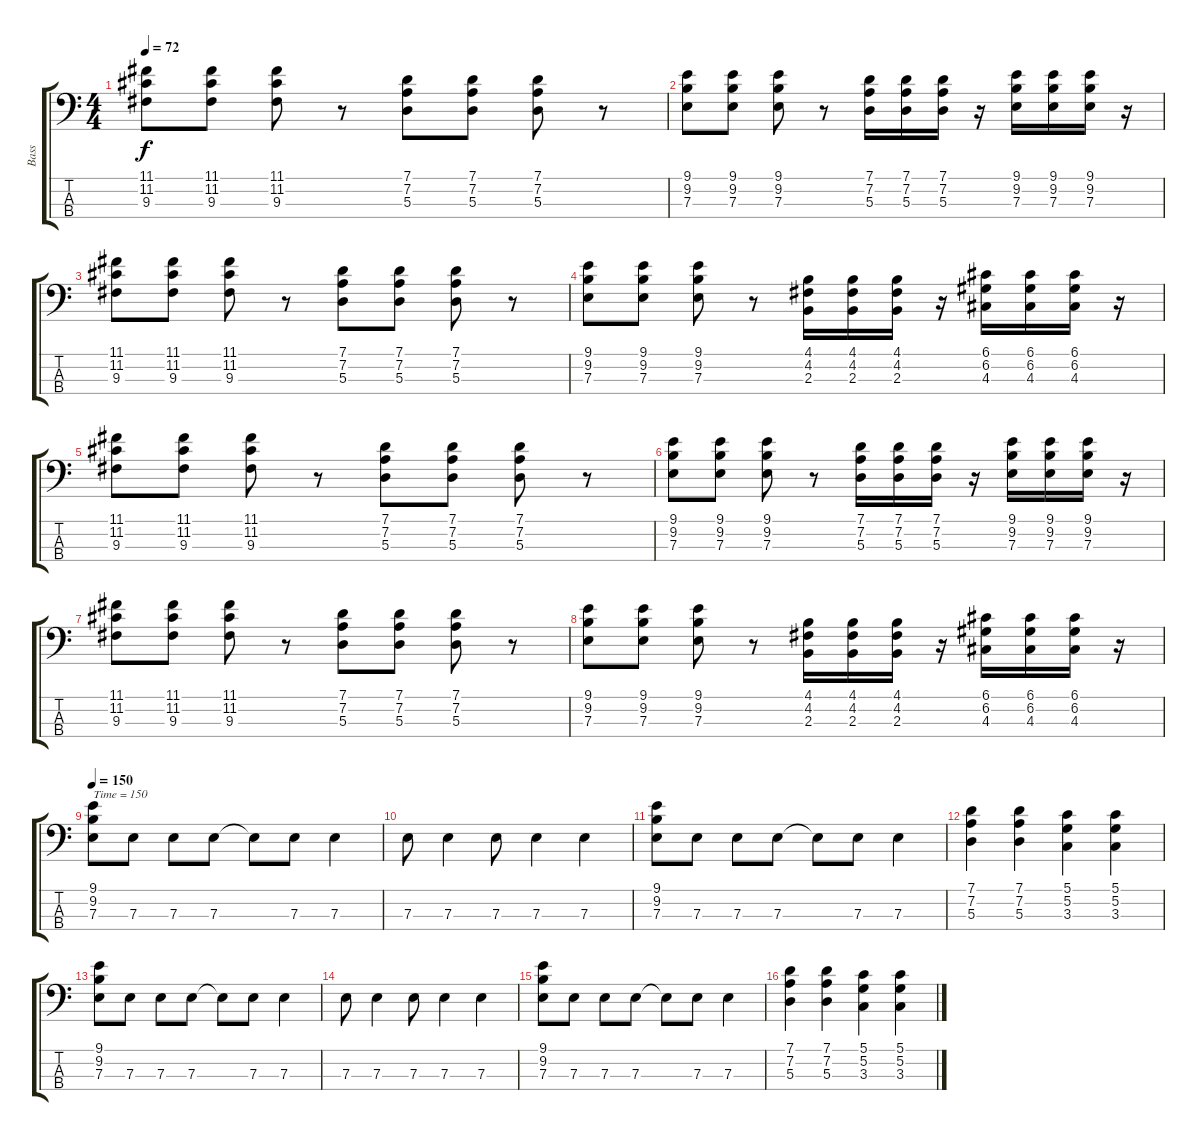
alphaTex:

\track ("Bass" "Bass") {instrument electricbassfinger}
\staff {score tabs}
\tuning (G2 D2 A1 E1) {hide}
\ts (4 4)
\tempo 72
\clef f4
\ks c
(11.1 11.2 9.3).8{dy f} (11.1 11.2 9.3).8 (11.1 11.2 9.3).8 r.8 (7.1 7.2 5.3).8 (7.1 7.2 5.3).8 (7.1 7.2 5.3).8 r.8 |
(9.1 9.2 7.3).8 (9.1 9.2 7.3).8 (9.1 9.2 7.3).8 r.8 (7.1 7.2 5.3).16 (7.1 7.2 5.3).16 (7.1 7.2 5.3).16 r.16 (9.1 9.2 7.3).16 (9.1 9.2 7.3).16 (9.1 9.2 7.3).16 r.16 |
(11.1 11.2 9.3).8 (11.1 11.2 9.3).8 (11.1 11.2 9.3).8 r.8 (7.1 7.2 5.3).8 (7.1 7.2 5.3).8 (7.1 7.2 5.3).8 r.8 |
(9.1 9.2 7.3).8 (9.1 9.2 7.3).8 (9.1 9.2 7.3).8 r.8 (4.1 4.2 2.3).16 (4.1 4.2 2.3).16 (4.1 4.2 2.3).16 r.16 (6.1 6.2 4.3).16 (6.1 6.2 4.3).16 (6.1 6.2 4.3).16 r.16 |
(11.1 11.2 9.3).8 (11.1 11.2 9.3).8 (11.1 11.2 9.3).8 r.8 (7.1 7.2 5.3).8 (7.1 7.2 5.3).8 (7.1 7.2 5.3).8 r.8 |
(9.1 9.2 7.3).8 (9.1 9.2 7.3).8 (9.1 9.2 7.3).8 r.8 (7.1 7.2 5.3).16 (7.1 7.2 5.3).16 (7.1 7.2 5.3).16 r.16 (9.1 9.2 7.3).16 (9.1 9.2 7.3).16 (9.1 9.2 7.3).16 r.16 |
(11.1 11.2 9.3).8 (11.1 11.2 9.3).8 (11.1 11.2 9.3).8 r.8 (7.1 7.2 5.3).8 (7.1 7.2 5.3).8 (7.1 7.2 5.3).8 r.8 |
(9.1 9.2 7.3).8 (9.1 9.2 7.3).8 (9.1 9.2 7.3).8 r.8 (4.1 4.2 2.3).16 (4.1 4.2 2.3).16 (4.1 4.2 2.3).16 r.16 (6.1 6.2 4.3).16 (6.1 6.2 4.3).16 (6.1 6.2 4.3).16 r.16 |
\tempo 150
(9.1 9.2 7.3).8{txt "Time = 150"} 7.3.8 7.3.8 7.3.8 7.3{t}.8 7.3.8 7.3.4 |
7.3.8 7.3.4 7.3.8 7.3.4 7.3.4 |
(9.1 9.2 7.3).8 7.3.8 7.3.8 7.3.8 7.3{t}.8 7.3.8 7.3.4 |
(7.1 7.2 5.3).4 (7.1 7.2 5.3).4 (5.1 5.2 3.3).4 (5.1 5.2 3.3).4 |
(9.1 9.2 7.3).8 7.3.8 7.3.8 7.3.8 7.3{t}.8 7.3.8 7.3.4 |
7.3.8 7.3.4 7.3.8 7.3.4 7.3.4 |
(9.1 9.2 7.3).8 7.3.8 7.3.8 7.3.8 7.3{t}.8 7.3.8 7.3.4 |
(7.1 7.2 5.3).4 (7.1 7.2 5.3).4 (5.1 5.2 3.3).4 (5.1 5.2 3.3).4
